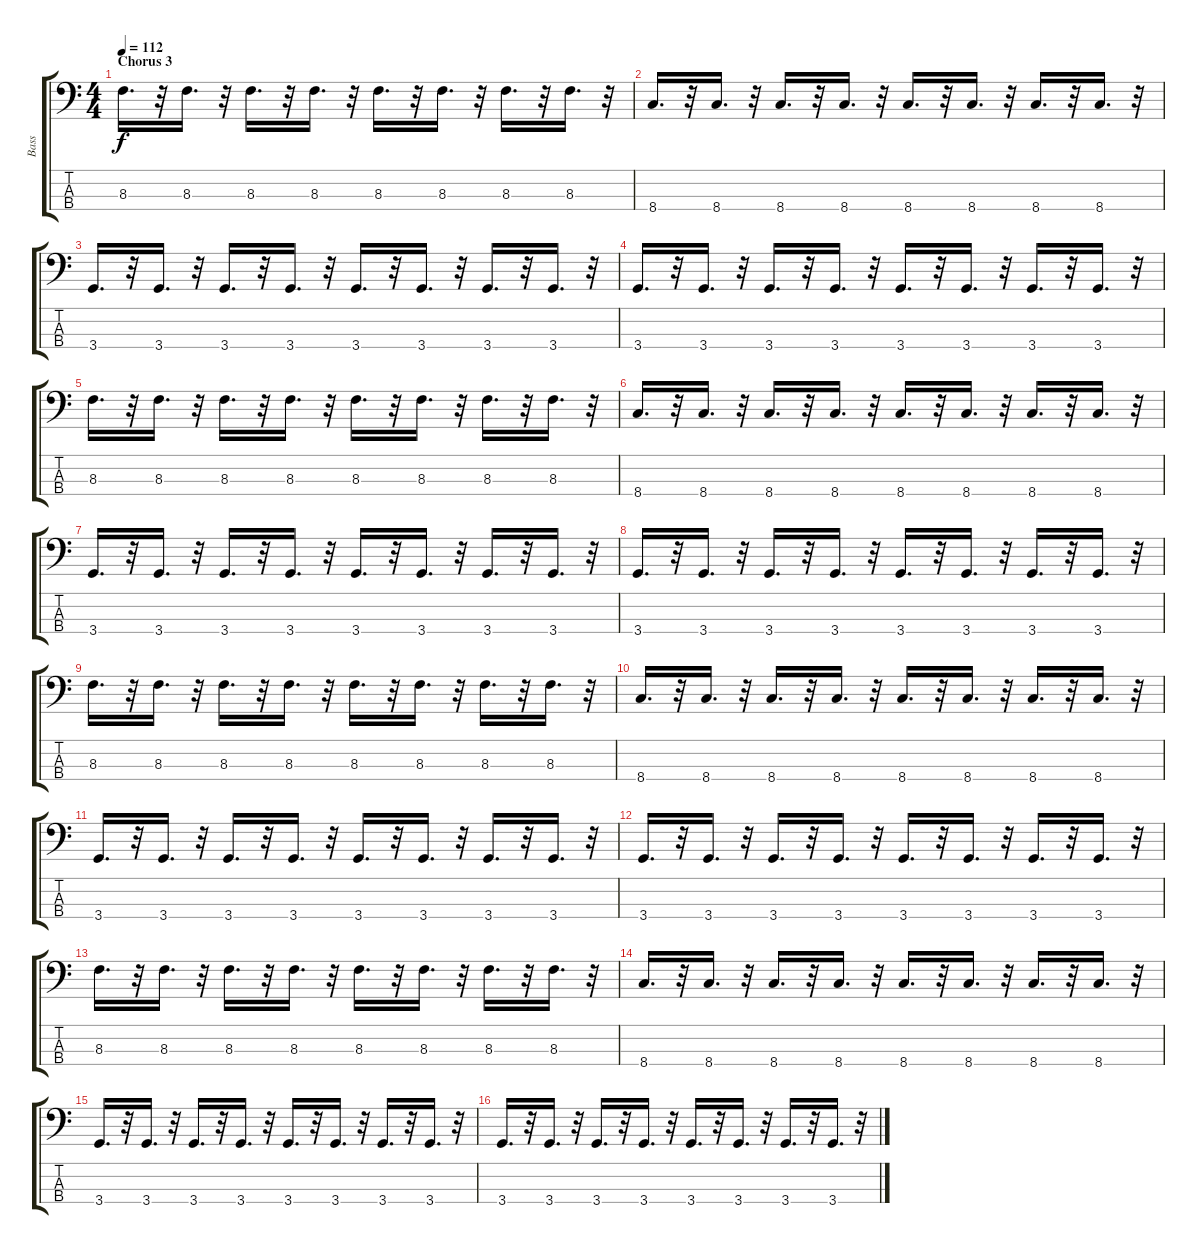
\track ("Bass" "Bass") {instrument electricbassfinger}
\staff {score tabs}
\tuning (G2 D2 A1 E1) {hide}
\ts (4 4)
\section ("" "Chorus 3")
\tempo 112
\clef f4
\ks c
8.3.16{d dy f} r.32 8.3.16{d} r.32 8.3.16{d} r.32 8.3.16{d} r.32 8.3.16{d} r.32 8.3.16{d} r.32 8.3.16{d} r.32 8.3.16{d} r.32 |
8.4.16{d} r.32 8.4.16{d} r.32 8.4.16{d} r.32 8.4.16{d} r.32 8.4.16{d} r.32 8.4.16{d} r.32 8.4.16{d} r.32 8.4.16{d} r.32 |
3.4.16{d} r.32 3.4.16{d} r.32 3.4.16{d} r.32 3.4.16{d} r.32 3.4.16{d} r.32 3.4.16{d} r.32 3.4.16{d} r.32 3.4.16{d} r.32 |
3.4.16{d} r.32 3.4.16{d} r.32 3.4.16{d} r.32 3.4.16{d} r.32 3.4.16{d} r.32 3.4.16{d} r.32 3.4.16{d} r.32 3.4.16{d} r.32 |
8.3.16{d} r.32 8.3.16{d} r.32 8.3.16{d} r.32 8.3.16{d} r.32 8.3.16{d} r.32 8.3.16{d} r.32 8.3.16{d} r.32 8.3.16{d} r.32 |
8.4.16{d} r.32 8.4.16{d} r.32 8.4.16{d} r.32 8.4.16{d} r.32 8.4.16{d} r.32 8.4.16{d} r.32 8.4.16{d} r.32 8.4.16{d} r.32 |
3.4.16{d} r.32 3.4.16{d} r.32 3.4.16{d} r.32 3.4.16{d} r.32 3.4.16{d} r.32 3.4.16{d} r.32 3.4.16{d} r.32 3.4.16{d} r.32 |
3.4.16{d} r.32 3.4.16{d} r.32 3.4.16{d} r.32 3.4.16{d} r.32 3.4.16{d} r.32 3.4.16{d} r.32 3.4.16{d} r.32 3.4.16{d} r.32 |
8.3.16{d} r.32 8.3.16{d} r.32 8.3.16{d} r.32 8.3.16{d} r.32 8.3.16{d} r.32 8.3.16{d} r.32 8.3.16{d} r.32 8.3.16{d} r.32 |
8.4.16{d} r.32 8.4.16{d} r.32 8.4.16{d} r.32 8.4.16{d} r.32 8.4.16{d} r.32 8.4.16{d} r.32 8.4.16{d} r.32 8.4.16{d} r.32 |
3.4.16{d} r.32 3.4.16{d} r.32 3.4.16{d} r.32 3.4.16{d} r.32 3.4.16{d} r.32 3.4.16{d} r.32 3.4.16{d} r.32 3.4.16{d} r.32 |
3.4.16{d} r.32 3.4.16{d} r.32 3.4.16{d} r.32 3.4.16{d} r.32 3.4.16{d} r.32 3.4.16{d} r.32 3.4.16{d} r.32 3.4.16{d} r.32 |
8.3.16{d} r.32 8.3.16{d} r.32 8.3.16{d} r.32 8.3.16{d} r.32 8.3.16{d} r.32 8.3.16{d} r.32 8.3.16{d} r.32 8.3.16{d} r.32 |
8.4.16{d} r.32 8.4.16{d} r.32 8.4.16{d} r.32 8.4.16{d} r.32 8.4.16{d} r.32 8.4.16{d} r.32 8.4.16{d} r.32 8.4.16{d} r.32 |
3.4.16{d} r.32 3.4.16{d} r.32 3.4.16{d} r.32 3.4.16{d} r.32 3.4.16{d} r.32 3.4.16{d} r.32 3.4.16{d} r.32 3.4.16{d} r.32 |
3.4.16{d} r.32 3.4.16{d} r.32 3.4.16{d} r.32 3.4.16{d} r.32 3.4.16{d} r.32 3.4.16{d} r.32 3.4.16{d} r.32 3.4.16{d} r.32
